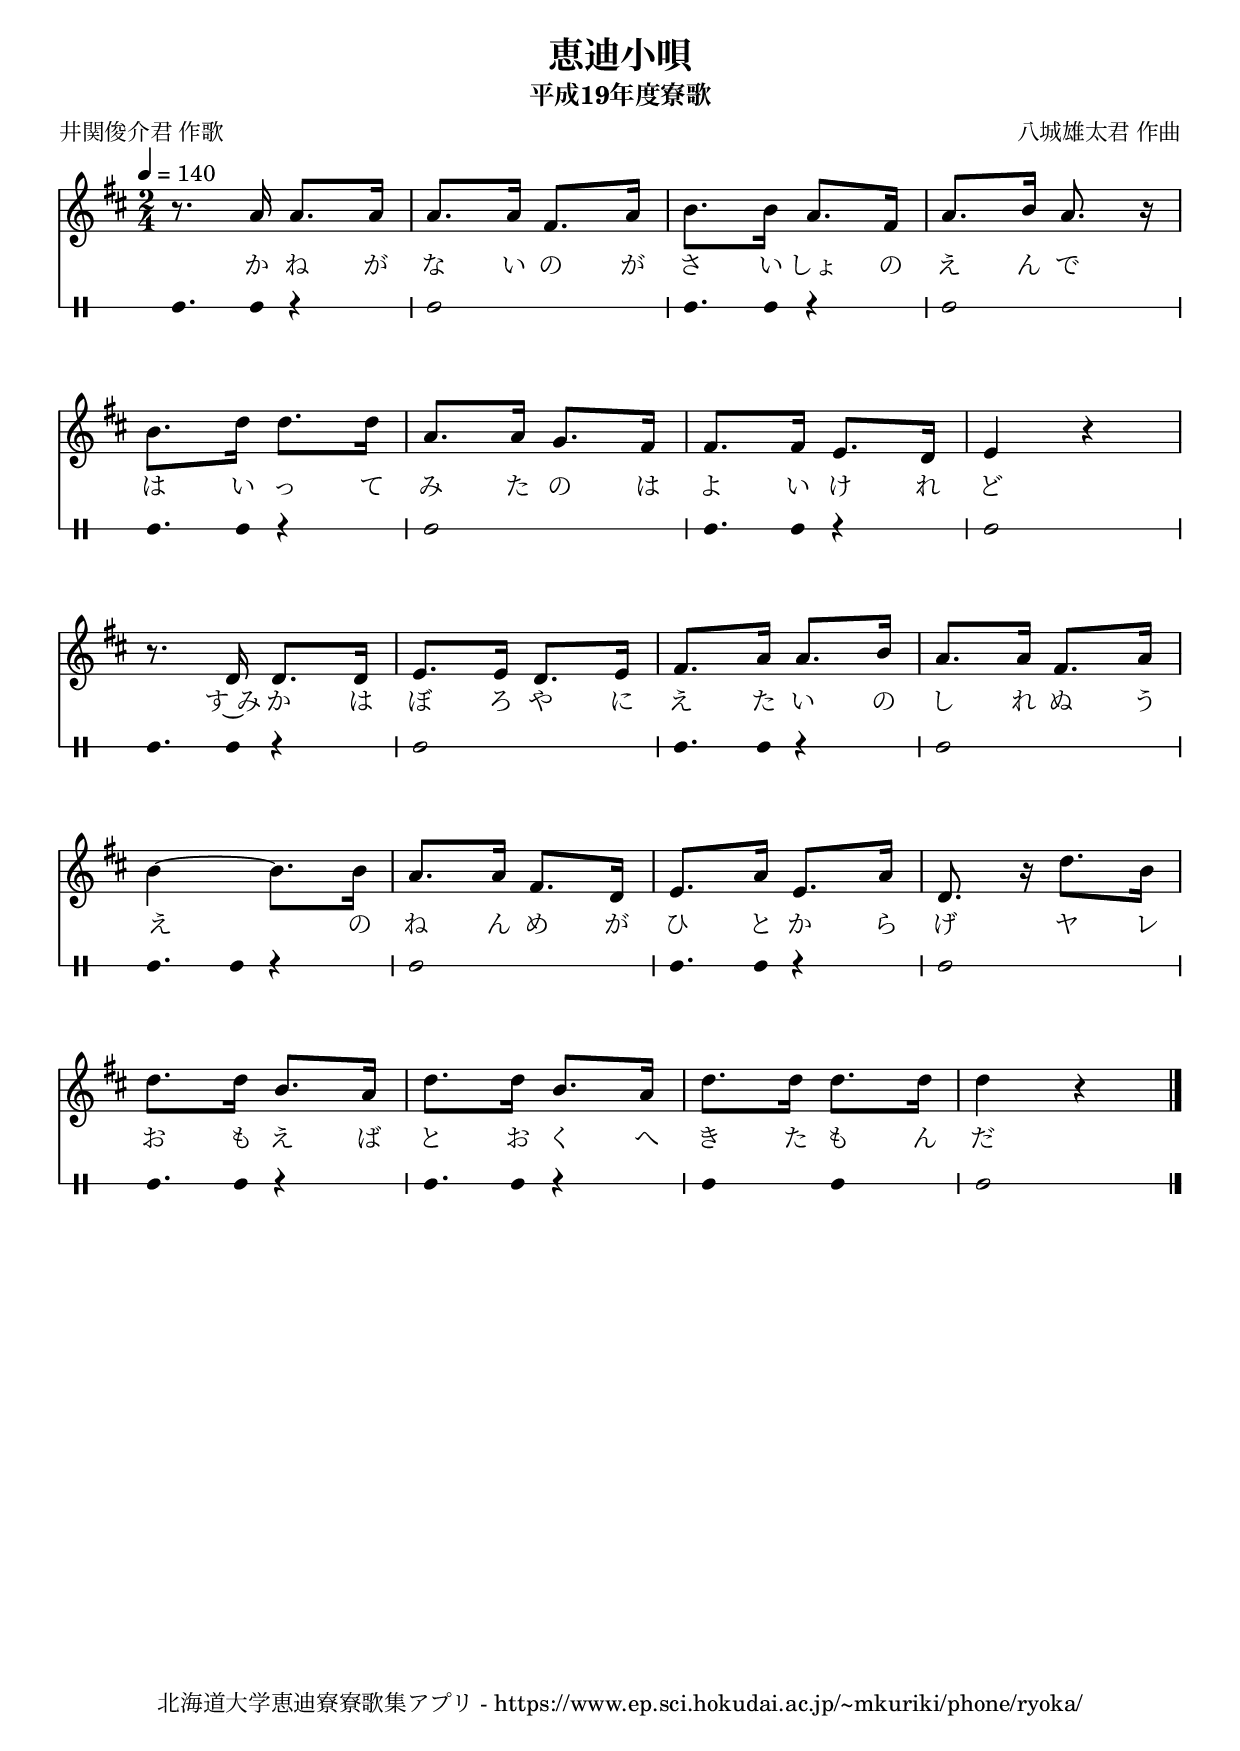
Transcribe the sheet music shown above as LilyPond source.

\version "2.18.2"

\paper {indent = 0}

\header {
  title = "恵迪小唄"
  subtitle = "平成19年度寮歌"
  composer = "八城雄太君 作曲"
  poet = "井関俊介君 作歌"
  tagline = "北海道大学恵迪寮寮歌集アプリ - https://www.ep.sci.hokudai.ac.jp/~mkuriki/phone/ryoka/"
}


melody = \relative c'{
  \tempo 4 = 140
  %\autoBeamOff
  \numericTimeSignature
  \override BreathingSign.text = \markup { \musicglyph #"scripts.upedaltoe" } % ブレスの記号指定
  \key d \major  
  \time 2/4 
  r8. a'16 a8.[ a16] | 
  a8.[ a16] fis8.[ a16] | 
  b8.[ b16] a8.[ fis16] | 
  a8.[ b16] a8. r16 | \break
  b8.[ d16] d8.[ d16] | 
  a8.[ a16] g8.[ fis16] | 
  fis8.[ fis16] e8.[ d16] | 
  e4 r | \break
  r8. d16 d8.[ d16] | 
  e8.[ e16] d8.[ e16] | 
  fis8.[ a16] a8.[ b16] | 
  a8.[ a16] fis8.[ a16] | \break
  b4~ b8.[ b16] | 
  a8.[ a16] fis8.[ d16] | 
  e8.[ a16] e8.[ a16] | 
  d,8. r16 d'8.[ b16] | \break
  d8.[ d16] b8.[ a16] | 
  d8.[ d16] b8.[ a16] | 
  d8.[ d16] d8.[ d16] | 
  d4 r | \break
  \bar "|."|
}

text = \lyricmode {
  か ね が | 
  な い の が | 
  さ い しょ の | 
  え ん で | 
  は い っ て | 
  み た の は | 
  よ い け れ | 
  ど
  す~み か は | 
  ぼ ろ や に | 
  え た い の | 
  し れ ぬ う | 
  え の | 
  ね ん め が | 
  ひ と か ら | 
  げ ヤ レ | 
  お も え ば | 
  と お く へ | 
  き た も ん | 
  だ | 
}

harmony = \chordmode {
}

drum = \drummode{
  bd8. bd16 r4 |
  bd2 |
  bd8. bd16 r4 |
  bd2 |
  bd8. bd16 r4 |
  bd2 |
  bd8. bd16 r4 |
  bd2 |
  bd8. bd16 r4 |
  bd2 |
  bd8. bd16 r4 |
  bd2 |
  bd8. bd16 r4 |
  bd2 |
  bd8. bd16 r4 |
  bd2 |
  bd8. bd16 r4 |
  bd8. bd16 r4 |
  bd4 bd |
  bd2 |
}

\score {
  <<
    % ギターコード
    %{
    \new ChordNames \with {midiInstrument = #"acoustic guitar (nylon)"}{
      \set chordChanges = ##t
      \harmony
    }
    %}
    
    % メロディーライン
    \new Voice = "one"{\melody}
    % 歌詞
    \new Lyrics \lyricsto "one" \text
    % 太鼓
     \new DrumStaff \with{
      \remove "Time_signature_engraver"
      drumStyleTable = #percussion-style
      \override StaffSymbol.line-count = #1
      \hide Stem
    }
    \drum
  >>

  \midi {}
  \layout {
  \context {
    \Score
    \remove "Bar_number_engraver"
  }
}
}
